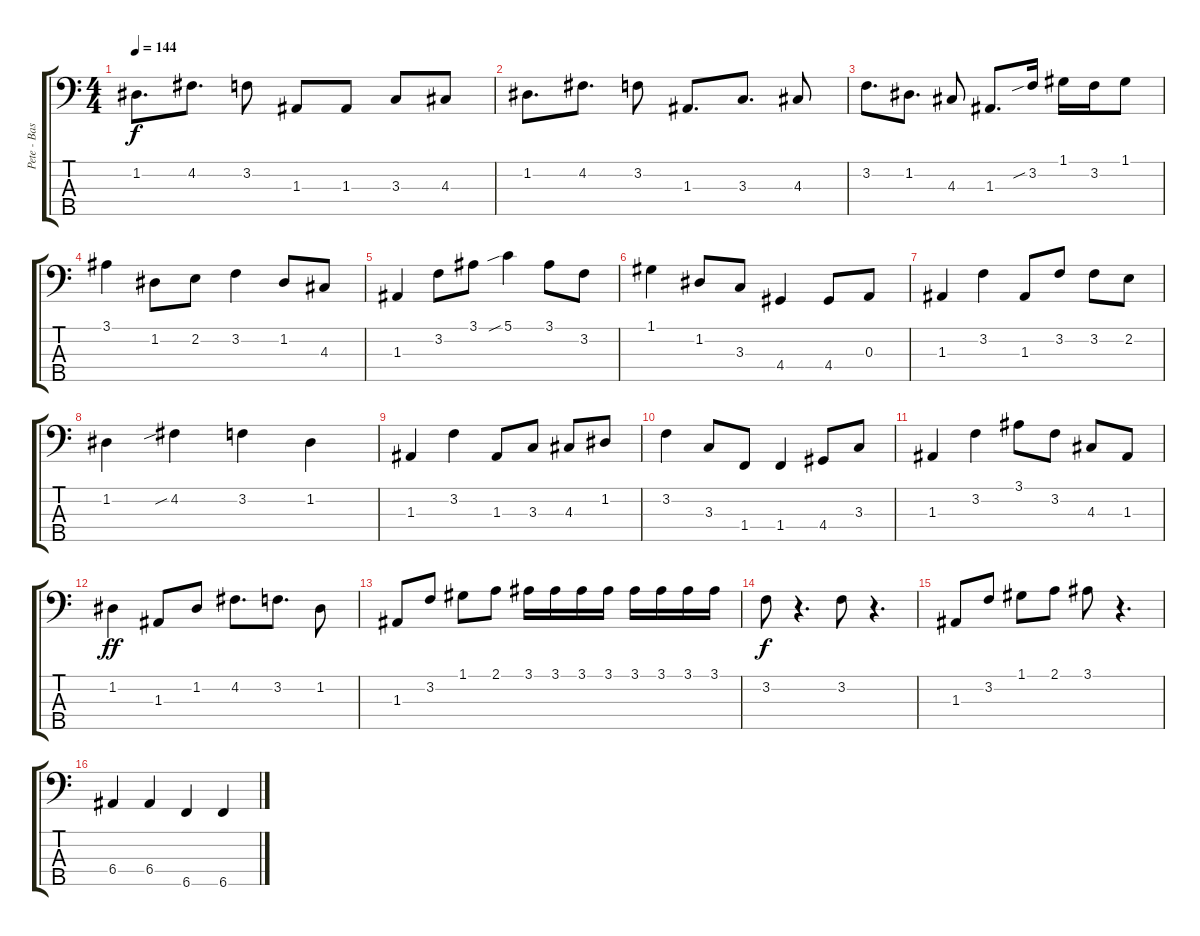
\track ("Pete - Bass" "Pete - Bas") {instrument electricbassfinger}
\staff {score tabs}
\tuning (G2 D2 A1 E1 B0) {hide}
\ts (4 4)
\tempo 144
\clef f4
\ks c
1.2.8{d dy f} 4.2.8{d} 3.2.8 1.3.8 1.3.8 3.3.8 4.3.8 |
1.2.8{d} 4.2.8{d} 3.2.8 1.3.8{d} 3.3.8{d} 4.3.8 |
3.2.8{d} 1.2.8{d} 4.3.8 1.3.8{d} 3.2{sib}.16 1.1.16 3.2.16 1.1.8 |
3.1.4 1.2.8 2.2.8 3.2.4 1.2.8 4.3.8 |
1.3.4 3.2.8 3.1.8 5.1{sib}.4 3.1.8 3.2.8 |
1.1.4 1.2.8 3.3.8 4.4.4 4.4.8 0.3.8 |
1.3.4 3.2.4 1.3.8 3.2.8 3.2.8 2.2.8 |
1.2.4 4.2{sib}.4 3.2.4 1.2.4 |
1.3.4 3.2.4 1.3.8 3.3.8 4.3.8 1.2.8 |
3.2.4 3.3.8 1.4.8 1.4.4 4.4.8 3.3.8 |
1.3.4 3.2.4 3.1.8 3.2.8 4.3.8 1.3.8 |
1.2.4{dy ff} 1.3.8 1.2.8 4.2.8{d} 3.2.8{d} 1.2.8 |
1.3.8 3.2.8 1.1.8 2.1.8 3.1.16 3.1.16 3.1.16 3.1.16 3.1.16 3.1.16 3.1.16 3.1.16 |
3.2.8{dy f} r.4{d} 3.2.8 r.4{d} |
1.3.8 3.2.8 1.1.8 2.1.8 3.1.8 r.4{d} |
6.4.4 6.4.4 6.5.4 6.5.4
